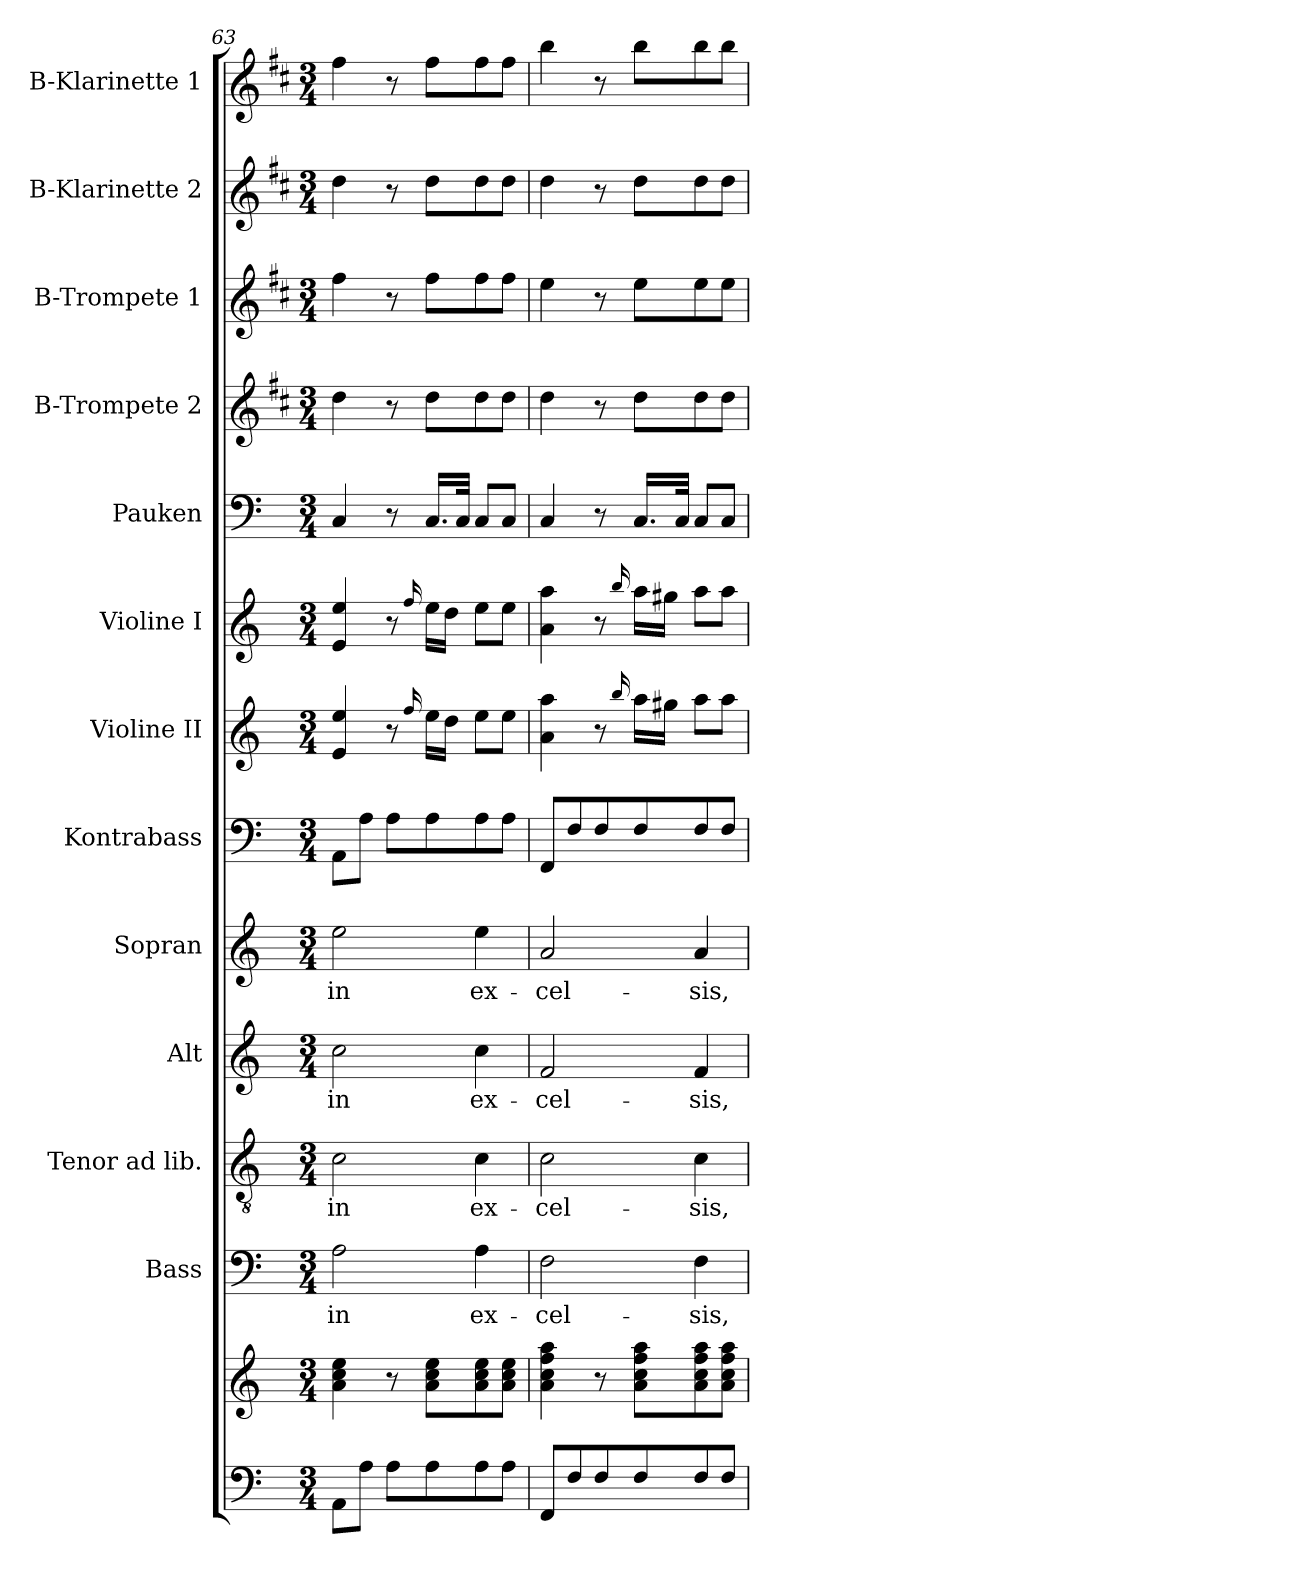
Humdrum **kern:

**kern	**kern	**kern	**text	**kern	**text	**kern	**text	**kern	**text	**kern	**kern	**kern	**kern	**kern	**kern	**kern	**kern
*part13	*part13	*part12	*part12	*part11	*part11	*part10	*part10	*part9	*part9	*part8	*part7	*part6	*part5	*part4	*part3	*part2	*part1
*staff14	*staff13	*staff12	*staff12	*staff11	*staff11	*staff10	*staff10	*staff9	*staff9	*staff8	*staff7	*staff6	*staff5	*staff4	*staff3	*staff2	*staff1
*	*	*I"Bass	*	*I"Tenor ad lib.	*	*I"Alt	*	*I"Sopran	*	*I"Kontrabass	*I"Violine II	*I"Violine I	*I"Pauken	*I"B-Trompete 2	*I"B-Trompete 1	*I"B-Klarinette 2	*I"B-Klarinette 1
*	*	*I'B.	*	*I'T.	*	*I'A.	*	*I'S.	*	*I'Kb.	*I'Vl. II	*I'Vl. I	*I'Pk.	*I'Trp. 2	*I'Trp. 1	*I'B Kl. 2	*I'B Kl. 1
*clefF4	*clefG2	*clefF4	*	*clefGv2	*	*clefG2	*	*clefG2	*	*clefF4	*clefG2	*clefG2	*clefF4	*clefG2	*clefG2	*clefG2	*clefG2
*	*	*	*	*	*	*	*	*	*	*ITrd7c12	*	*	*	*ITrd1c2	*ITrd1c2	*ITrd1c2	*ITrd1c2
*k[]	*k[]	*k[]	*	*k[]	*	*k[]	*	*k[]	*	*k[]	*k[]	*k[]	*k[]	*k[]	*k[]	*k[]	*k[]
*C:	*C:	*C:	*	*C:	*	*C:	*	*C:	*	*C:	*C:	*C:	*C:	*C:	*C:	*C:	*C:
*M3/4	*M3/4	*M3/4	*	*M3/4	*	*M3/4	*	*M3/4	*	*M3/4	*M3/4	*M3/4	*M3/4	*M3/4	*M3/4	*M3/4	*M3/4
=63	=63	=63	=63	=63	=63	=63	=63	=63	=63	=63	=63	=63	=63	=63	=63	=63	=63
!	!	!	!LO:LY:b	!	!LO:LY:b	!	!LO:LY:b	!	!LO:LY:b	!	!	!	!	!	!	!	!
8AA\L	4a\ 4cc\ 4ee\	2A\	in	2c\	in	2cc\	in	2ee\	in	8AAA\L	4e/ 4ee/	4e/ 4ee/	4C/	4cc\	4ee\	4cc\	4ee\
8A\J	.	.	.	.	.	.	.	.	.	8AA\J	.	.	.	.	.	.	.
8A\L	8r	.	.	.	.	.	.	.	.	8AA\L	8r	8r	8r	8r	8r	8r	8r
.	.	.	.	.	.	.	.	.	.	.	16qqff/	16qqff/	.	.	.	.	.
8A\	8a\ 8cc\ 8ee\L	.	.	.	.	.	.	.	.	8AA\	16ee\LL	16ee\LL	16.C/LL	8cc\L	8ee\L	8cc\L	8ee\L
.	.	.	.	.	.	.	.	.	.	.	16dd\JJ	16dd\JJ	.	.	.	.	.
.	.	.	.	.	.	.	.	.	.	.	.	.	32C/JJk	.	.	.	.
!	!	!	!LO:LY:b	!	!LO:LY:b	!	!LO:LY:b	!	!LO:LY:b	!	!	!	!	!	!	!	!
8A\	8a\ 8cc\ 8ee\	4A\	ex-	4c\	ex-	4cc\	ex-	4ee\	ex-	8AA\	8ee\L	8ee\L	8C/L	8cc\	8ee\	8cc\	8ee\
8A\J	8a\ 8cc\ 8ee\J	.	.	.	.	.	.	.	.	8AA\J	8ee\J	8ee\J	8C/J	8cc\J	8ee\J	8cc\J	8ee\J
=64	=64	=64	=64	=64	=64	=64	=64	=64	=64	=64	=64	=64	=64	=64	=64	=64	=64
!	!	!	!LO:LY:b	!	!LO:LY:b	!	!LO:LY:b	!	!LO:LY:b	!	!	!	!	!	!	!	!
8FF/L	4a\ 4cc\ 4ff\ 4aa\	2F\	-cel-	2c\	-cel-	2f/	-cel-	2a/	-cel-	8FFF/L	4a\ 4aa\	4a\ 4aa\	4C/	4cc\	4dd\	4cc\	4aa\
8F/	.	.	.	.	.	.	.	.	.	8FF/	.	.	.	.	.	.	.
8F/	8r	.	.	.	.	.	.	.	.	8FF/	8r	8r	8r	8r	8r	8r	8r
.	.	.	.	.	.	.	.	.	.	.	16qqbb/	16qqbb/	.	.	.	.	.
8F/	8a\ 8cc\ 8ff\ 8aa\L	.	.	.	.	.	.	.	.	8FF/	16aa\LL	16aa\LL	16.C/LL	8cc\L	8dd\L	8cc\L	8aa\L
.	.	.	.	.	.	.	.	.	.	.	16gg#X\JJ	16gg#X\JJ	.	.	.	.	.
.	.	.	.	.	.	.	.	.	.	.	.	.	32C/JJk	.	.	.	.
!	!	!	!LO:LY:b	!	!LO:LY:b	!	!LO:LY:b	!	!LO:LY:b	!	!	!	!	!	!	!	!
8F/	8a\ 8cc\ 8ff\ 8aa\	4F\	-sis,	4c\	-sis,	4f/	-sis,	4a/	-sis,	8FF/	8aa\L	8aa\L	8C/L	8cc\	8dd\	8cc\	8aa\
8F/J	8a\ 8cc\ 8ff\ 8aa\J	.	.	.	.	.	.	.	.	8FF/J	8aa\J	8aa\J	8C/J	8cc\J	8dd\J	8cc\J	8aa\J
=	=	=	=	=	=	=	=	=	=	=	=	=	=	=	=	=	=
*-	*-	*-	*-	*-	*-	*-	*-	*-	*-	*-	*-	*-	*-	*-	*-	*-	*-
